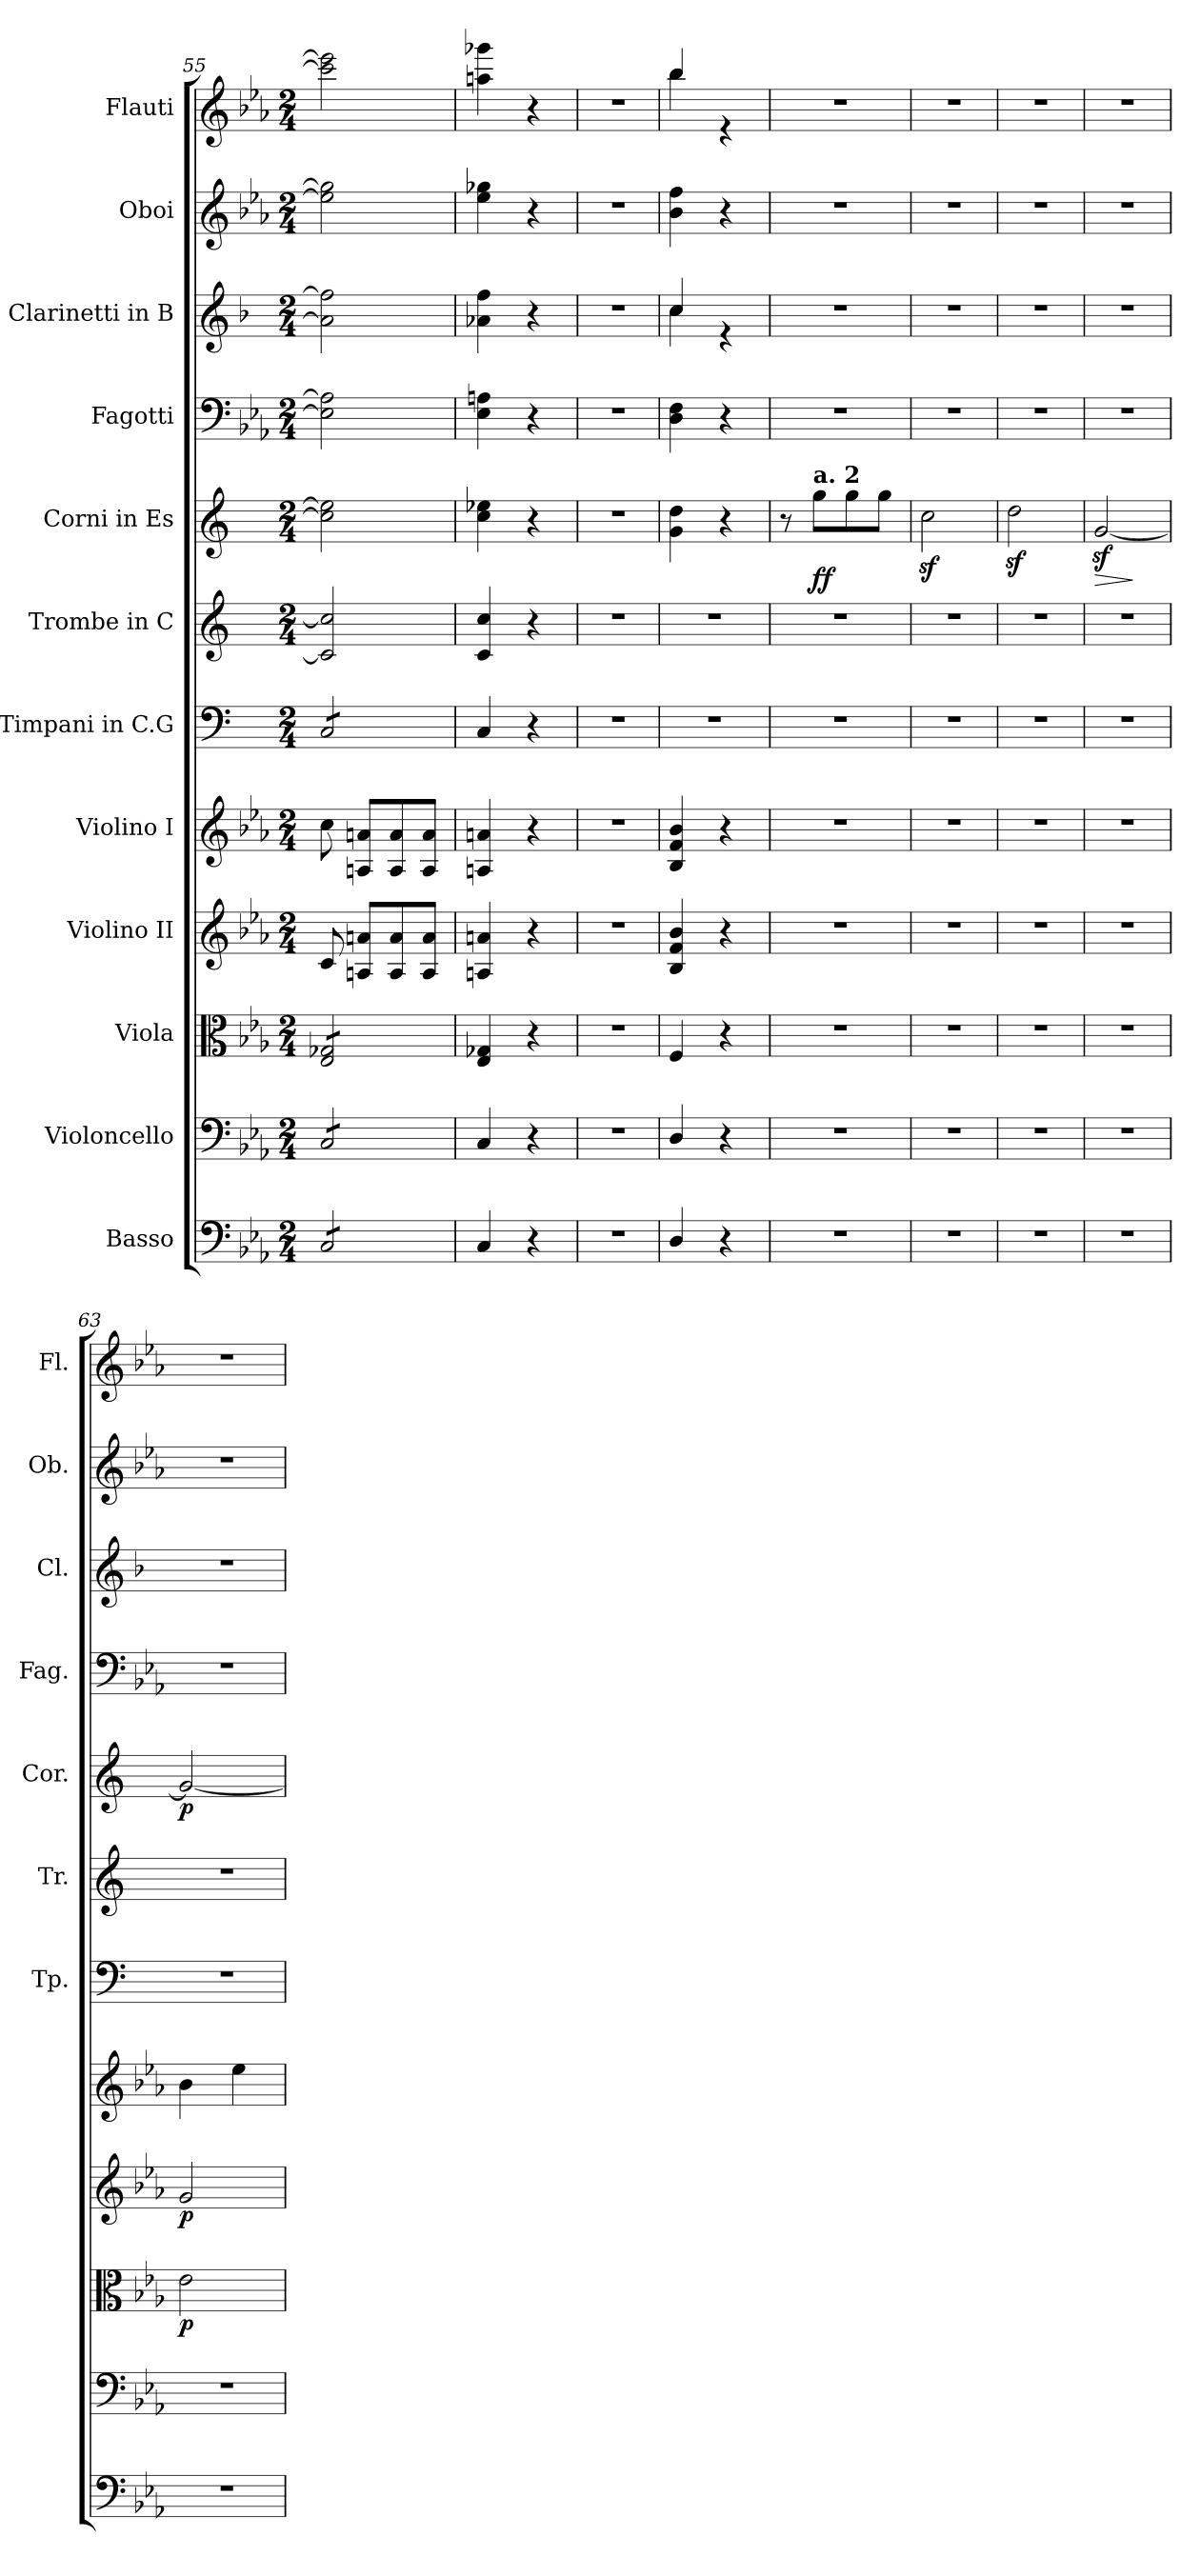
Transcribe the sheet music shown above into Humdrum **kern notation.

**kern	**kern	**kern	**dynam	**kern	**dynam	**kern	**dynam	**kern	**kern	**kern	**dynam	**kern	**kern	**kern	**kern
*part12	*part11	*part10	*part10	*part9	*part9	*part8	*part8	*part7	*part6	*part5	*part5	*part4	*part3	*part2	*part1
*staff12	*staff11	*staff10	*staff10	*staff9	*staff9	*staff8	*staff8	*staff7	*staff6	*staff5	*staff5	*staff4	*staff3	*staff2	*staff1
*I"Basso	*I"Violoncello	*I"Viola	*	*I"Violino II	*	*I"Violino I	*	*I"Timpani in C.G	*I"Trombe in C	*I"Corni in Es	*	*I"Fagotti	*I"Clarinetti in B	*I"Oboi	*I"Flauti
*	*	*	*	*	*	*	*	*I'Tp.	*I'Tr.	*I'Cor.	*	*I'Fag.	*I'Cl.	*I'Ob.	*I'Fl.
*clefF4	*clefF4	*clefC3	*	*clefG2	*	*clefG2	*	*clefF4	*clefG2	*clefG2	*	*clefF4	*clefG2	*clefG2	*clefG2
*ITrd7c12	*	*	*	*	*	*	*	*	*	*ITrd5c9	*	*	*ITrd1c2	*	*
*k[b-e-a-]	*k[b-e-a-]	*k[b-e-a-]	*	*k[b-e-a-]	*	*k[b-e-a-]	*	*k[]	*k[]	*k[b-e-a-]	*	*k[b-e-a-]	*k[b-e-a-]	*k[b-e-a-]	*k[b-e-a-]
*M2/4	*M2/4	*M2/4	*	*M2/4	*	*M2/4	*	*M2/4	*M2/4	*M2/4	*	*M2/4	*M2/4	*M2/4	*M2/4
=55	=55	=55	=55	=55	=55	=55	=55	=55	=55	=55	=55	=55	=55	=55	=55
*tremolo	*	*	*	*	*	*	*	*	*	*	*	*	*	*	*
*	*tremolo	*	*	*	*	*	*	*	*	*	*	*	*	*	*
*	*	*tremolo	*	*	*	*	*	*	*	*	*	*	*	*	*
*	*	*	*	*	*	*	*	*tremolo	*	*	*	*	*	*	*
8CC/L	8C/L	8E-/ 8G-X/L	.	8c/	.	8cc\	.	8C/L	2c/] 2cc/]	2e-\] 2g-\]	.	2E-\] 2A\]	2g-\] 2ee-\]	2ee-\] 2gg-\]	2ccc\] 2eee-\]
8CC/	8C/	8E-/ 8G-X/	.	8An/ 8an/L	.	8An/ 8an/L	.	8C/	.	.	.	.	.	.	.
8CC/	8C/	8E-/ 8G-X/	.	8A/ 8a/	.	8A/ 8a/	.	8C/	.	.	.	.	.	.	.
8CC/J	8C/J	8E-/ 8G-X/J	.	8A/ 8a/J	.	8A/ 8a/J	.	8C/J	.	.	.	.	.	.	.
*	*	*	*	*	*	*	*	*Xtremolo	*	*	*	*	*	*	*
*	*	*Xtremolo	*	*	*	*	*	*	*	*	*	*	*	*	*
*	*Xtremolo	*	*	*	*	*	*	*	*	*	*	*	*	*	*
*Xtremolo	*	*	*	*	*	*	*	*	*	*	*	*	*	*	*
=56	=56	=56	=56	=56	=56	=56	=56	=56	=56	=56	=56	=56	=56	=56	=56
4CC/	4C/	4E-/ 4G-X/	.	4An/ 4an/	.	4An/ 4an/	.	4C/	4c/ 4cc/	4e-\ 4g-X\	.	4E-\ 4An\	4g-X\ 4ee-\	4ee-\ 4gg-X\	4aan\ 4ggg-X\
4r	4r	4r	.	4r	.	4r	.	4r	4r	4r	.	4r	4r	4r	4r
=57	=57	=57	=57	=57	=57	=57	=57	=57	=57	=57	=57	=57	=57	=57	=57
2r	2r	2r	.	2r	.	2r	.	2r	2r	2r	.	2r	2r	2r	2r
=58	=58	=58	=58	=58	=58	=58	=58	=58	=58	=58	=58	=58	=58	=58	=58
*	*	*	*	*	*	*	*	*	*	*	*	*	*^	*	*^
4DD/	4D/	4F/	.	4B-/ 4f/ 4b-/	.	4B-/ 4f/ 4b-/	.	2r	2r	4B-\ 4f\	.	4D\ 4F\	4b-/	4b-\	4b-\ 4ff\	4bb-/	4bb-\
4r	4r	4r	.	4r	.	4r	.	.	.	4r	.	4r	4re	4ryy	4r	4re	4ryy
*	*	*	*	*	*	*	*	*	*	*	*	*	*v	*v	*	*v	*v
=59	=59	=59	=59	=59	=59	=59	=59	=59	=59	=59	=59	=59	=59	=59	=59
2r	2r	2r	.	2r	.	2r	.	2r	2r	8r	.	2r	2r	2r	2r
!	!	!	!	!	!	!	!	!	!	!LO:TX:a:B:t=a. 2	!	!	!	!	!
!	!	!	!	!	!	!	!	!	!	!	!LO:DY:b	!	!	!	!
.	.	.	.	.	.	.	.	.	.	8b-\L	ff	.	.	.	.
.	.	.	.	.	.	.	.	.	.	8b-\	.	.	.	.	.
.	.	.	.	.	.	.	.	.	.	8b-\J	.	.	.	.	.
=60	=60	=60	=60	=60	=60	=60	=60	=60	=60	=60	=60	=60	=60	=60	=60
2r	2r	2r	.	2r	.	2r	.	2r	2r	2e-z<\	.	2r	2r	2r	2r
=61	=61	=61	=61	=61	=61	=61	=61	=61	=61	=61	=61	=61	=61	=61	=61
2r	2r	2r	.	2r	.	2r	.	2r	2r	2fz<\	.	2r	2r	2r	2r
!!LO:PB:g=z
=62	=62	=62	=62	=62	=62	=62	=62	=62	=62	=62	=62	=62	=62	=62	=62
!	!	!	!	!	!	!	!	!	!	!	!LO:HP:b	!	!	!	!
2r	2r	2r	.	2r	.	2r	.	2r	2r	[2B-z</	>	2r	2r	2r	2r
.	.	.	.	.	.	.	.	.	.	.	]	.	.	.	.
=63	=63	=63	=63	=63	=63	=63	=63	=63	=63	=63	=63	=63	=63	=63	=63
!	!	!	!LO:DY:b	!	!LO:DY:b	!	!LO:DY:b	!	!	!	!LO:DY:b	!	!	!	!
2r	2r	2e-\	p	2g/	p	4b-\	other-dynamics	2r	2r	2B-/_	p	2r	2r	2r	2r
.	.	.	.	.	.	4ee-\	.	.	.	.	.	.	.	.	.
=	=	=	=	=	=	=	=	=	=	=	=	=	=	=	=
*-	*-	*-	*-	*-	*-	*-	*-	*-	*-	*-	*-	*-	*-	*-	*-
